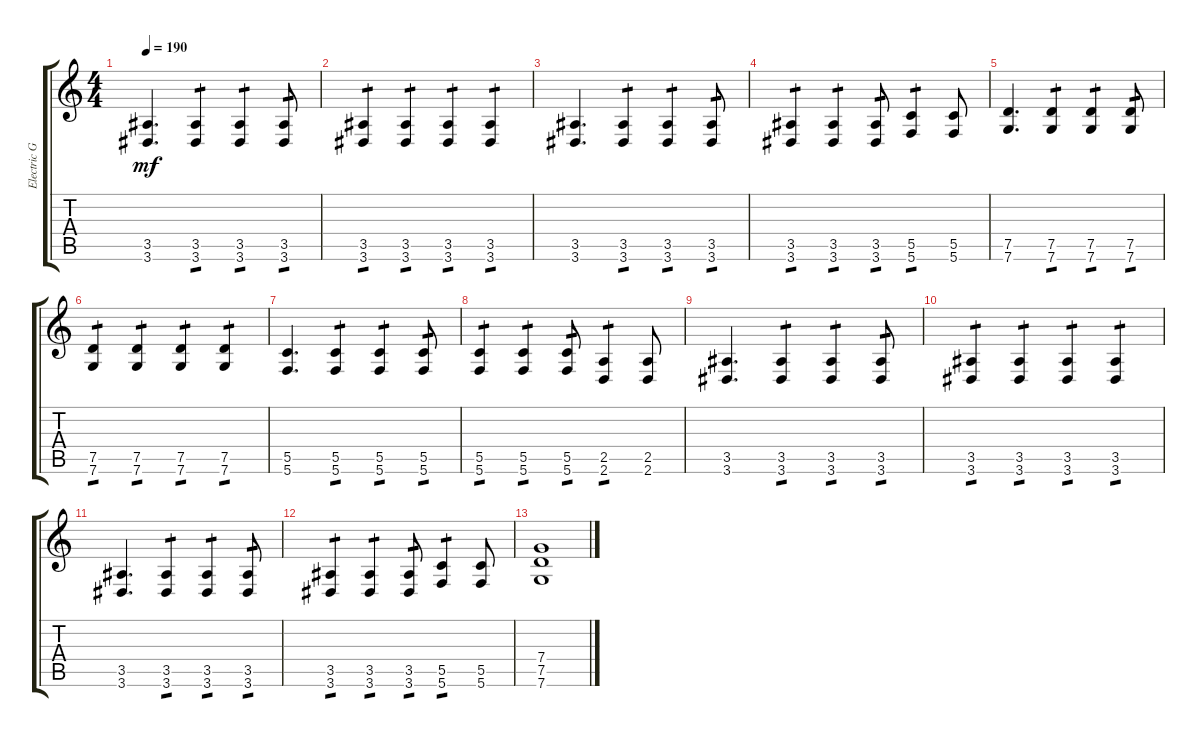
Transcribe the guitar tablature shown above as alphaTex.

\track ("Electric Guitar" "Electric G") {instrument distortionguitar}
\staff {score tabs}
\tuning (D4 A3 F3 C3 G2 C2) {hide}
\ts (4 4)
\tempo 190
\clef g2
\ks c
(3.5 3.6).4{d dy mf} (3.5 3.6).4{tp 1} (3.5 3.6).4{tp 1} (3.5 3.6).8{tp 1} |
(3.5 3.6).4{tp 1} (3.5 3.6).4{tp 1} (3.5 3.6).4{tp 1} (3.5 3.6).4{tp 1} |
(3.5 3.6).4{d} (3.5 3.6).4{tp 1} (3.5 3.6).4{tp 1} (3.5 3.6).8{tp 1} |
(3.5 3.6).4{tp 1} (3.5 3.6).4{tp 1} (3.5 3.6).8{tp 1} (5.5 5.6).4{tp 1} (5.5 5.6).8 |
(7.5 7.6).4{d} (7.5 7.6).4{tp 1} (7.5 7.6).4{tp 1} (7.5 7.6).8{tp 1} |
(7.5 7.6).4{tp 1} (7.5 7.6).4{tp 1} (7.5 7.6).4{tp 1} (7.5 7.6).4{tp 1} |
(5.5 5.6).4{d} (5.5 5.6).4{tp 1} (5.5 5.6).4{tp 1} (5.5 5.6).8{tp 1} |
(5.5 5.6).4{tp 1} (5.5 5.6).4{tp 1} (5.5 5.6).8{tp 1} (2.5 2.6).4{tp 1} (2.5 2.6).8 |
(3.5 3.6).4{d} (3.5 3.6).4{tp 1} (3.5 3.6).4{tp 1} (3.5 3.6).8{tp 1} |
(3.5 3.6).4{tp 1} (3.5 3.6).4{tp 1} (3.5 3.6).4{tp 1} (3.5 3.6).4{tp 1} |
(3.5 3.6).4{d} (3.5 3.6).4{tp 1} (3.5 3.6).4{tp 1} (3.5 3.6).8{tp 1} |
(3.5 3.6).4{tp 1} (3.5 3.6).4{tp 1} (3.5 3.6).8{tp 1} (5.5 5.6).4{tp 1} (5.5 5.6).8 |
(7.4 7.5 7.6).1
